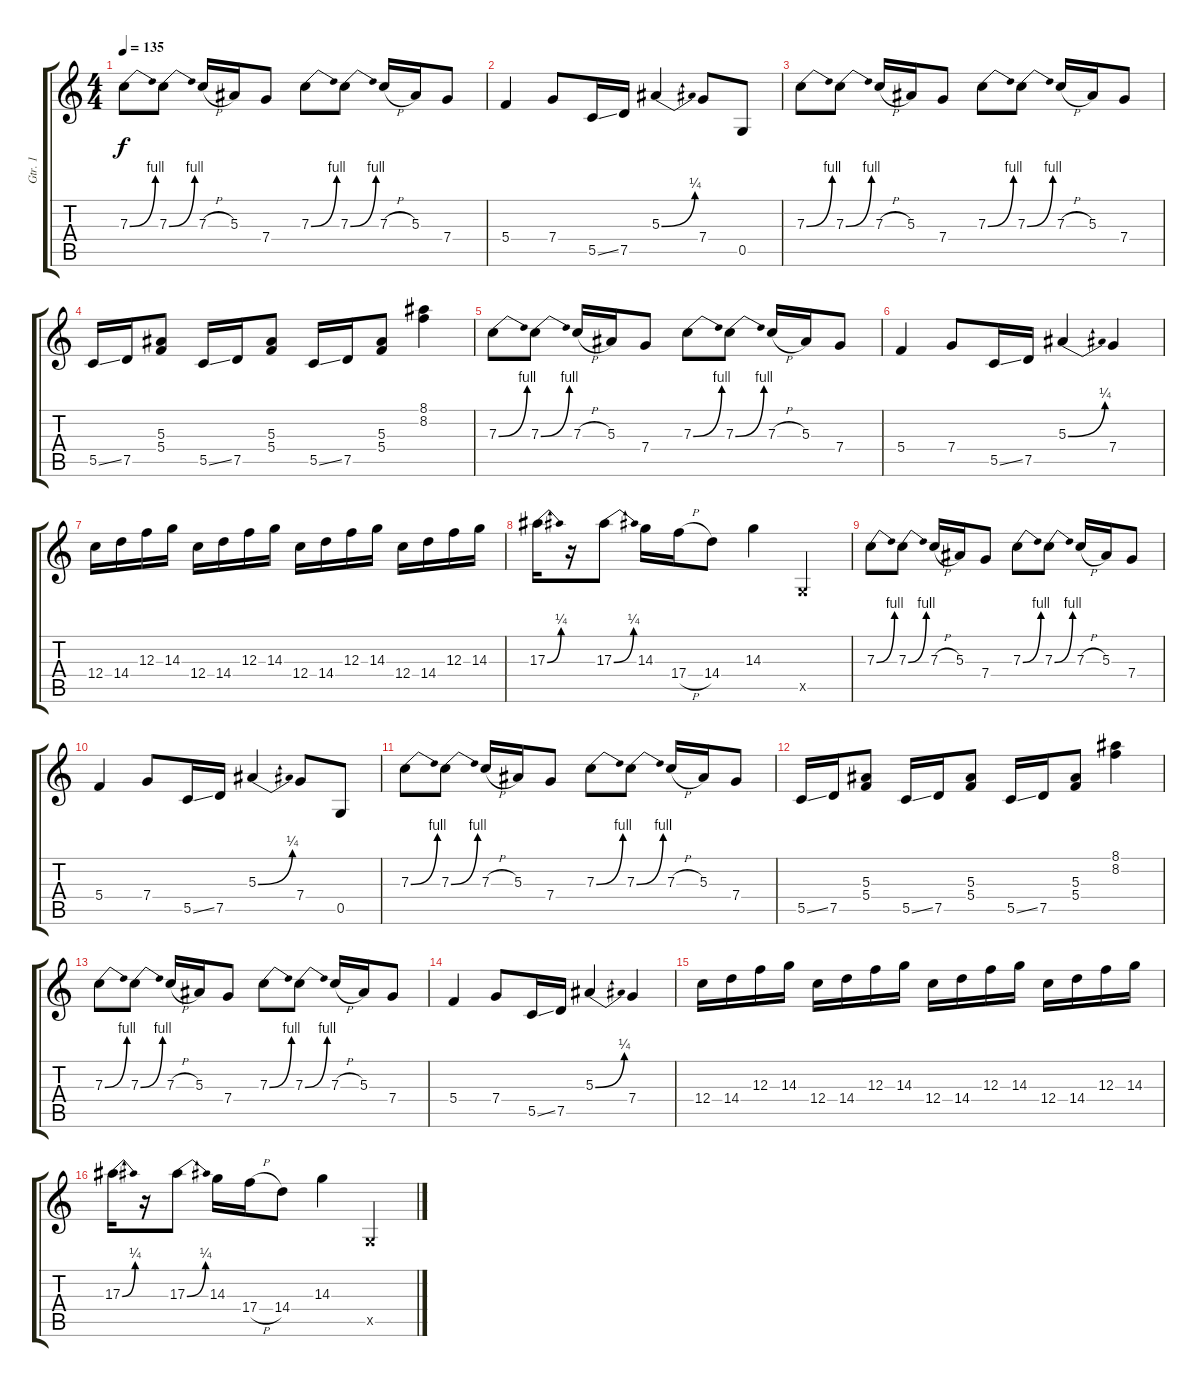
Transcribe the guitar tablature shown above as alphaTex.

\track ("Gtr. 1" "Gtr. 1") {instrument distortionguitar}
\staff {score tabs}
\tuning (D4 A3 F3 C3 G2 D2) {hide}
\ts (4 4)
\tempo 135
\clef g2
\ks c
7.3{be (bend 0 0 60 4)}.8{dy f instrument distortionguitar} 7.3{be (bend 0 0 60 4)}.8 7.3{h}.16 5.3.16 7.4.8 7.3{be (bend 0 0 60 4)}.8 7.3{be (bend 0 0 60 4)}.8 7.3{h}.16 5.3.16 7.4.8 |
5.4.4 7.4.8 5.5{ss}.16 7.5.16 5.3{be (bend 0 0 60 1)}.4 7.4.8 0.5.8 |
7.3{be (bend 0 0 60 4)}.8 7.3{be (bend 0 0 60 4)}.8 7.3{h}.16 5.3.16 7.4.8 7.3{be (bend 0 0 60 4)}.8 7.3{be (bend 0 0 60 4)}.8 7.3{h}.16 5.3.16 7.4.8 |
5.5{ss}.16 7.5.16 (5.3 5.4).8 5.5{ss}.16 7.5.16 (5.3 5.4).8 5.5{ss}.16 7.5.16 (5.3 5.4).8 (8.1 8.2).4 |
7.3{be (bend 0 0 60 4)}.8 7.3{be (bend 0 0 60 4)}.8 7.3{h}.16 5.3.16 7.4.8 7.3{be (bend 0 0 60 4)}.8 7.3{be (bend 0 0 60 4)}.8 7.3{h}.16 5.3.16 7.4.8 |
5.4.4 7.4.8 5.5{ss}.16 7.5.16 5.3{be (bend 0 0 60 1)}.4 7.4.4 |
12.4.16 14.4.16 12.3.16 14.3.16 12.4.16 14.4.16 12.3.16 14.3.16 12.4.16 14.4.16 12.3.16 14.3.16 12.4.16 14.4.16 12.3.16 14.3.16 |
17.3{be (bend 0 0 60 1)}.16 r.16 17.3{be (bend 0 0 60 1)}.8 14.3.16 17.4{h}.16 14.4.8 14.3.4 0.5{x}.4 |
7.3{be (bend 0 0 60 4)}.8 7.3{be (bend 0 0 60 4)}.8 7.3{h}.16 5.3.16 7.4.8 7.3{be (bend 0 0 60 4)}.8 7.3{be (bend 0 0 60 4)}.8 7.3{h}.16 5.3.16 7.4.8 |
5.4.4 7.4.8 5.5{ss}.16 7.5.16 5.3{be (bend 0 0 60 1)}.4 7.4.8 0.5.8 |
7.3{be (bend 0 0 60 4)}.8 7.3{be (bend 0 0 60 4)}.8 7.3{h}.16 5.3.16 7.4.8 7.3{be (bend 0 0 60 4)}.8 7.3{be (bend 0 0 60 4)}.8 7.3{h}.16 5.3.16 7.4.8 |
5.5{ss}.16 7.5.16 (5.3 5.4).8 5.5{ss}.16 7.5.16 (5.3 5.4).8 5.5{ss}.16 7.5.16 (5.3 5.4).8 (8.1 8.2).4 |
7.3{be (bend 0 0 60 4)}.8 7.3{be (bend 0 0 60 4)}.8 7.3{h}.16 5.3.16 7.4.8 7.3{be (bend 0 0 60 4)}.8 7.3{be (bend 0 0 60 4)}.8 7.3{h}.16 5.3.16 7.4.8 |
5.4.4 7.4.8 5.5{ss}.16 7.5.16 5.3{be (bend 0 0 60 1)}.4 7.4.4 |
12.4.16 14.4.16 12.3.16 14.3.16 12.4.16 14.4.16 12.3.16 14.3.16 12.4.16 14.4.16 12.3.16 14.3.16 12.4.16 14.4.16 12.3.16 14.3.16 |
17.3{be (bend 0 0 60 1)}.16 r.16 17.3{be (bend 0 0 60 1)}.8 14.3.16 17.4{h}.16 14.4.8 14.3.4 0.5{x}.4
